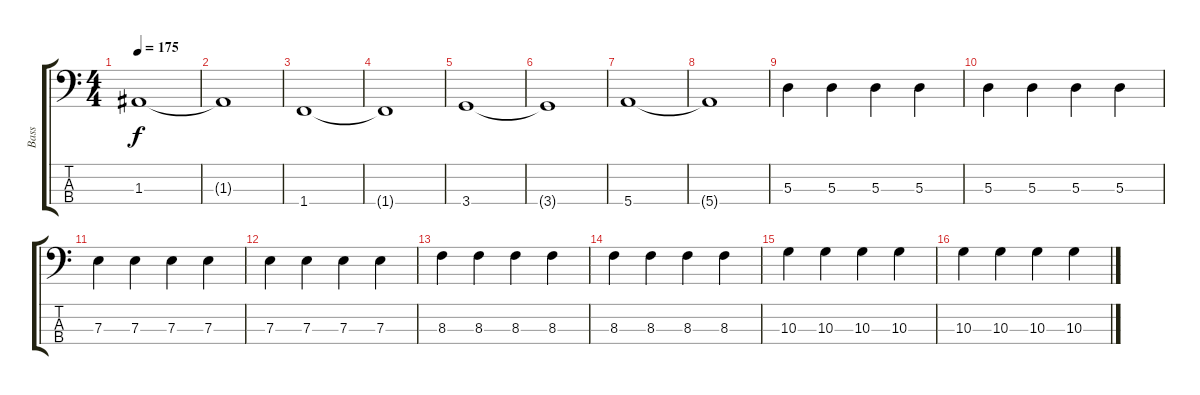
\track ("Bass" "Bass") {instrument electricbasspick}
\staff {score tabs}
\tuning (G2 D2 A1 E1) {hide}
\ts (4 4)
\tempo 175
\clef f4
\ks c
1.3.1{dy f} |
1.3{t}.1 |
1.4.1 |
1.4{t}.1 |
3.4.1 |
3.4{t}.1 |
5.4.1 |
5.4{t}.1 |
5.3.4 5.3.4 5.3.4 5.3.4 |
5.3.4 5.3.4 5.3.4 5.3.4 |
7.3.4 7.3.4 7.3.4 7.3.4 |
7.3.4 7.3.4 7.3.4 7.3.4 |
8.3.4 8.3.4 8.3.4 8.3.4 |
8.3.4 8.3.4 8.3.4 8.3.4 |
10.3.4 10.3.4 10.3.4 10.3.4 |
10.3.4 10.3.4 10.3.4 10.3.4
